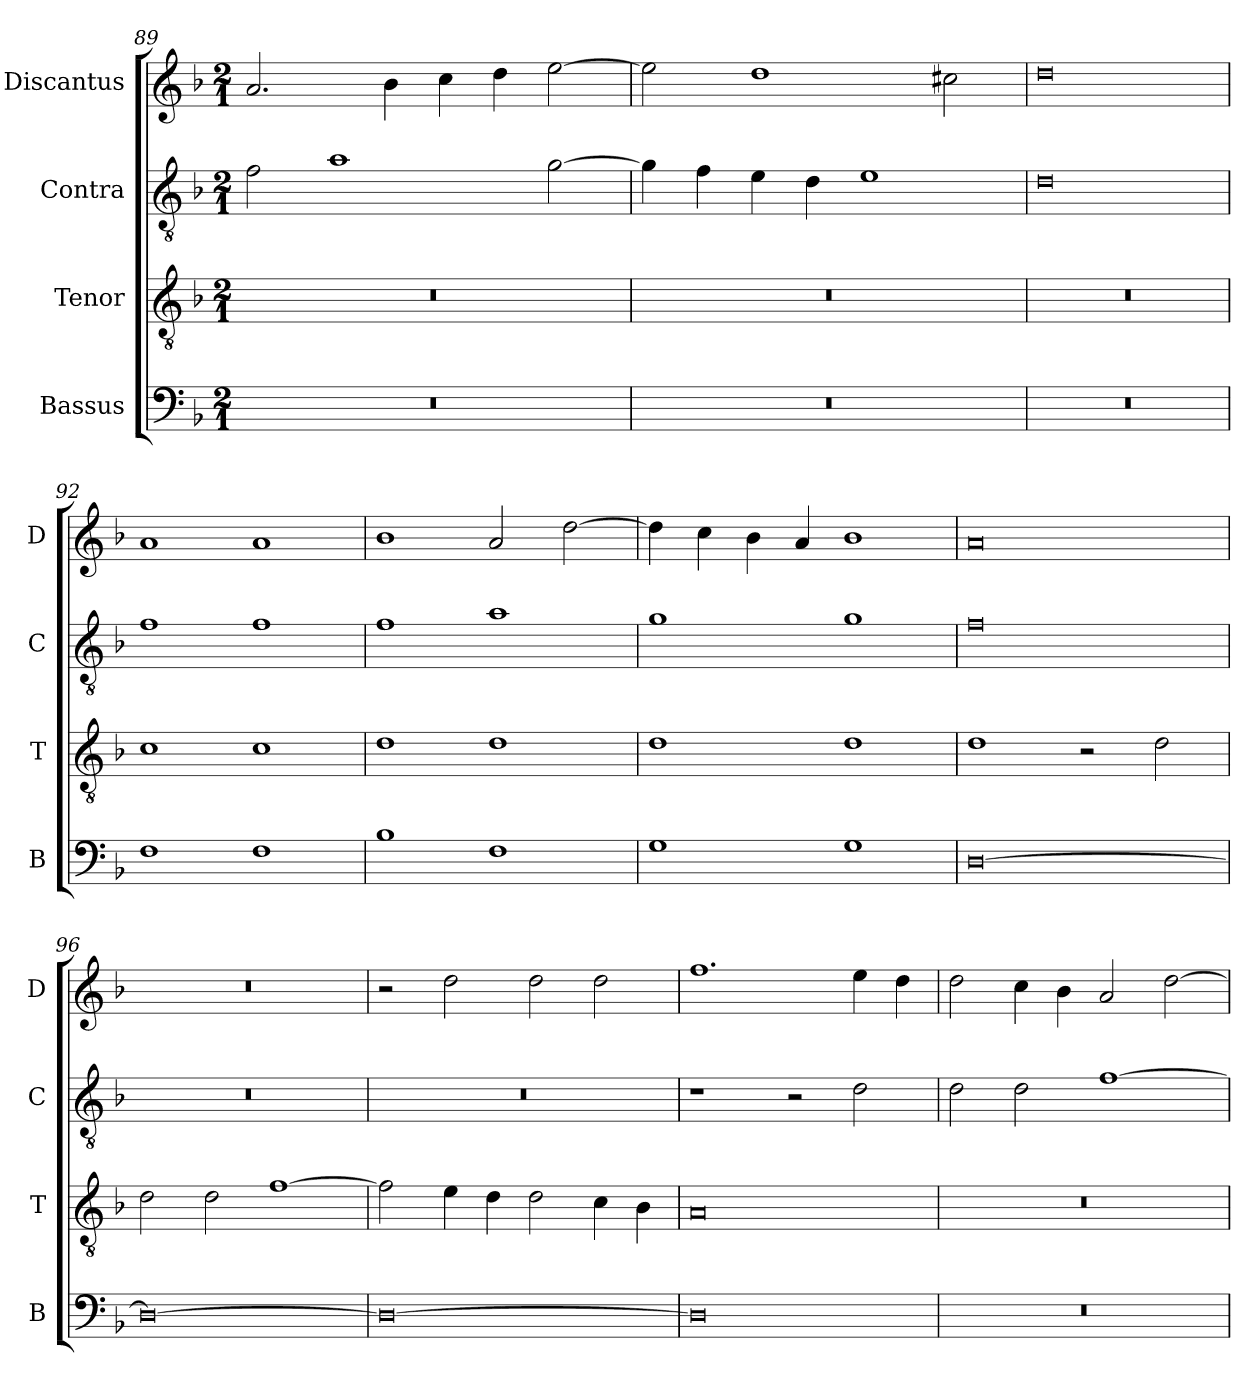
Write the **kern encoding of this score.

**kern	**kern	**kern	**kern
*part4	*part3	*part2	*part1
*staff4	*staff3	*staff2	*staff1
*I"Bassus	*I"Tenor	*I"Contra	*I"Discantus
*I'B	*I'T	*I'C	*I'D
*clefF4	*clefGv2	*clefGv2	*clefG2
*k[b-]	*k[b-]	*k[b-]	*k[b-]
*M2/1	*M2/1	*M2/1	*M2/1
=89	=89	=89	=89
0r	0r	2f\	2.a/
.	.	1a	.
.	.	.	4b-\
.	.	.	4cc\
.	.	.	4dd\
.	.	[2g\	[2ee\
=90	=90	=90	=90
0r	0r	4g\]	2ee\]
.	.	4f\	.
.	.	4e\	1dd
.	.	4d\	.
.	.	1e	.
.	.	.	2cc#X\
=91	=91	=91	=91
0r	0r	0d	0dd
=92	=92	=92	=92
1F	1c	1f	1a
1F	1c	1f	1a
=93	=93	=93	=93
1B-	1d	1f	1b-
1F	1d	1a	2a/
.	.	.	[2dd\
=94	=94	=94	=94
1G	1d	1g	4dd\]
.	.	.	4cc\
.	.	.	4b-\
.	.	.	4a/
1G	1d	1g	1b-
=95	=95	=95	=95
[0D	1d	0f	0a
.	2r	.	.
.	2d\	.	.
=96	=96	=96	=96
0D_	2d\	0r	0r
.	2d\	.	.
.	[1f	.	.
=97	=97	=97	=97
0D_	2f\]	0r	2r
.	4e\	.	2dd\
.	4d\	.	.
.	2d\	.	2dd\
.	4c\	.	2dd\
.	4B-\	.	.
=98	=98	=98	=98
0D]	0A	1r	1.ff
.	.	2r	.
.	.	2d\	4ee\
.	.	.	4dd\
=99	=99	=99	=99
0r	0r	2d\	2dd\
.	.	2d\	4cc\
.	.	.	4b-\
.	.	[1f	2a/
.	.	.	[2dd\
=	=	=	=
*-	*-	*-	*-
